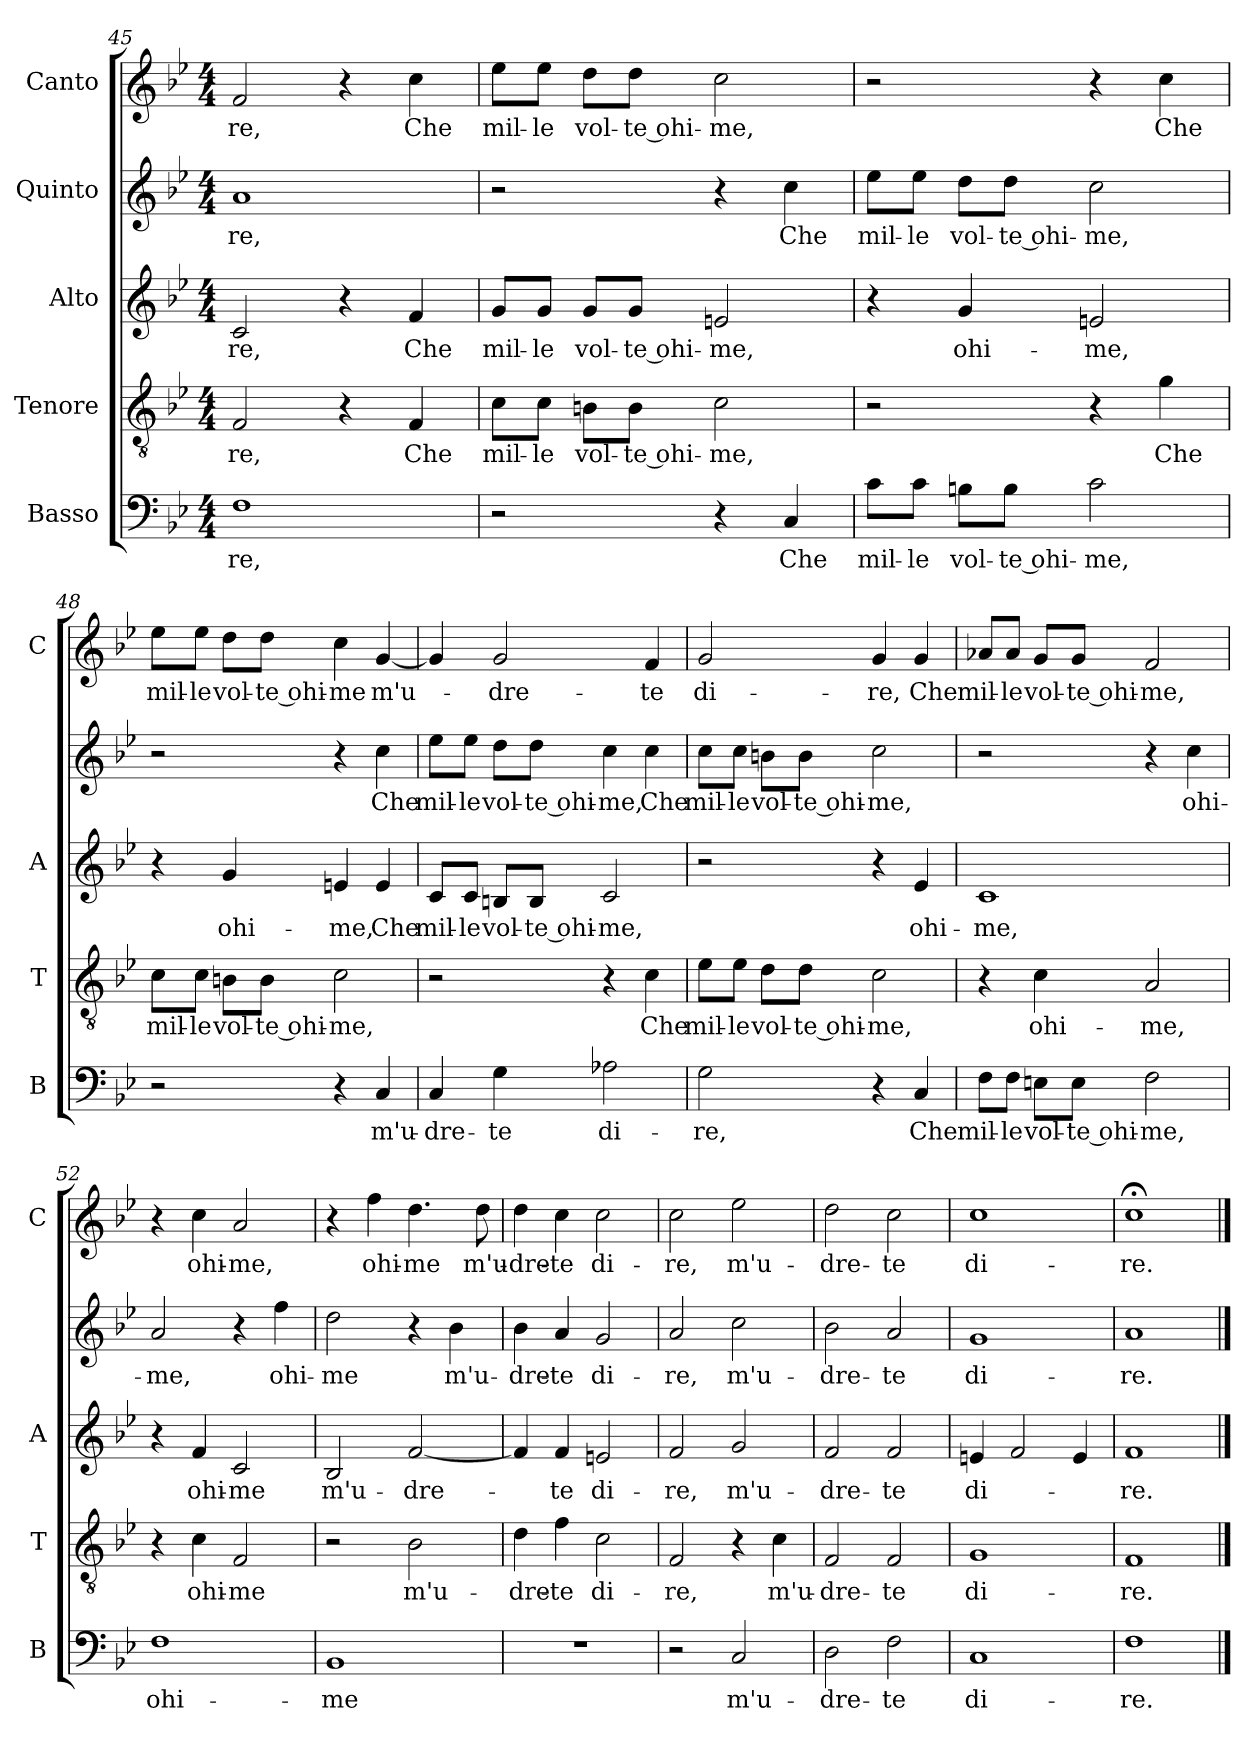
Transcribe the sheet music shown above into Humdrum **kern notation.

**kern	**text	**kern	**text	**kern	**text	**kern	**text	**kern	**text
*part5	*part5	*part4	*part4	*part3	*part3	*part2	*part2	*part1	*part1
*staff5	*staff5	*staff4	*staff4	*staff3	*staff3	*staff2	*staff2	*staff1	*staff1
*I"Basso	*	*I"Tenore	*	*I"Alto	*	*I"Quinto	*	*I"Canto	*
*I'B	*	*I'T	*	*I'A	*	*	*	*I'C	*
*clefF4	*	*clefGv2	*	*clefG2	*	*clefG2	*	*clefG2	*
*k[b-e-]	*	*k[b-e-]	*	*k[b-e-]	*	*k[b-e-]	*	*k[b-e-]	*
*B-:	*	*B-:	*	*B-:	*	*B-:	*	*B-:	*
*M4/4	*	*M4/4	*	*M4/4	*	*M4/4	*	*M4/4	*
=45	=45	=45	=45	=45	=45	=45	=45	=45	=45
!	!LO:LY:b	!	!LO:LY:b	!	!LO:LY:b	!	!LO:LY:b	!	!LO:LY:b
1F	-re,	2F/	-re,	2c/	-re,	1a	-re,	2f/	-re,
.	.	4r	.	4r	.	.	.	4r	.
!	!	!	!LO:LY:b	!	!LO:LY:b	!	!	!	!LO:LY:b
.	.	4F/	Che	4f/	Che	.	.	4cc\	Che
=46	=46	=46	=46	=46	=46	=46	=46	=46	=46
!	!	!	!LO:LY:b	!	!LO:LY:b	!	!	!	!LO:LY:b
2r	.	8c\L	mil-	8g/L	mil-	2r	.	8ee-\L	mil-
!	!	!	!LO:LY:b	!	!LO:LY:b	!	!	!	!LO:LY:b
.	.	8c\J	-le	8g/J	-le	.	.	8ee-\J	-le
!	!	!	!LO:LY:b	!	!LO:LY:b	!	!	!	!LO:LY:b
.	.	8Bn\L	vol-	8g/L	vol-	.	.	8dd\L	vol-
!	!	!	!LO:LY:b	!	!LO:LY:b	!	!	!	!LO:LY:b
.	.	8B\J	-te ohi-	8g/J	-te ohi-	.	.	8dd\J	-te ohi-
!	!	!	!LO:LY:b	!	!LO:LY:b	!	!	!	!LO:LY:b
4r	.	2c\	-me,	2en/	-me,	4r	.	2cc\	-me,
!	!LO:LY:b	!	!	!	!	!	!LO:LY:b	!	!
4C/	Che	.	.	.	.	4cc\	Che	.	.
=47	=47	=47	=47	=47	=47	=47	=47	=47	=47
!	!LO:LY:b	!	!	!	!	!	!LO:LY:b	!	!
8c\L	mil-	2r	.	4r	.	8ee-\L	mil-	2r	.
!	!LO:LY:b	!	!	!	!	!	!LO:LY:b	!	!
8c\J	-le	.	.	.	.	8ee-\J	-le	.	.
!	!LO:LY:b	!	!	!	!LO:LY:b	!	!LO:LY:b	!	!
8Bn\L	vol-	.	.	4g/	ohi-	8dd\L	vol-	.	.
!	!LO:LY:b	!	!	!	!	!	!LO:LY:b	!	!
8B\J	-te ohi-	.	.	.	.	8dd\J	-te ohi-	.	.
!	!LO:LY:b	!	!	!	!LO:LY:b	!	!LO:LY:b	!	!
2c\	-me,	4r	.	2en/	-me,	2cc\	-me,	4r	.
!	!	!	!LO:LY:b	!	!	!	!	!	!LO:LY:b
.	.	4g\	Che	.	.	.	.	4cc\	Che
!!LO:LB:g=z
=48	=48	=48	=48	=48	=48	=48	=48	=48	=48
!	!	!	!LO:LY:b	!	!	!	!	!	!LO:LY:b
2r	.	8c\L	mil-	4r	.	2r	.	8ee-\L	mil-
!	!	!	!LO:LY:b	!	!	!	!	!	!LO:LY:b
.	.	8c\J	-le	.	.	.	.	8ee-\J	-le
!	!	!	!LO:LY:b	!	!LO:LY:b	!	!	!	!LO:LY:b
.	.	8Bn\L	vol-	4g/	ohi-	.	.	8dd\L	vol-
!	!	!	!LO:LY:b	!	!	!	!	!	!LO:LY:b
.	.	8B\J	-te ohi-	.	.	.	.	8dd\J	-te ohi-
!	!	!	!LO:LY:b	!	!LO:LY:b	!	!	!	!LO:LY:b
4r	.	2c\	-me,	4en/	-me,	4r	.	4cc\	-me
!	!LO:LY:b	!	!	!	!LO:LY:b	!	!LO:LY:b	!	!LO:LY:b
4C/	m'u-	.	.	4e/	Che	4cc\	Che	[4g/	m'u-
=49	=49	=49	=49	=49	=49	=49	=49	=49	=49
!	!LO:LY:b	!	!	!	!LO:LY:b	!	!LO:LY:b	!	!
4C/	-dre-	2r	.	8c/L	mil-	8ee-\L	mil-	4g/]	.
!	!	!	!	!	!LO:LY:b	!	!LO:LY:b	!	!
.	.	.	.	8c/J	-le	8ee-\J	-le	.	.
!	!LO:LY:b	!	!	!	!LO:LY:b	!	!LO:LY:b	!	!LO:LY:b
4G\	-te	.	.	8Bn/L	vol-	8dd\L	vol-	2g/	-dre-
!	!	!	!	!	!LO:LY:b	!	!LO:LY:b	!	!
.	.	.	.	8B/J	-te ohi-	8dd\J	-te ohi-	.	.
!	!LO:LY:b	!	!	!	!LO:LY:b	!	!LO:LY:b	!	!
2A-X\	di-	4r	.	2c/	-me,	4cc\	-me,	.	.
!	!	!	!LO:LY:b	!	!	!	!LO:LY:b	!	!LO:LY:b
.	.	4c\	Che	.	.	4cc\	Che	4f/	-te
=50	=50	=50	=50	=50	=50	=50	=50	=50	=50
!	!LO:LY:b	!	!LO:LY:b	!	!	!	!LO:LY:b	!	!LO:LY:b
2G\	-re,	8e-\L	mil-	2r	.	8cc\L	mil-	2g/	di-
!	!	!	!LO:LY:b	!	!	!	!LO:LY:b	!	!
.	.	8e-\J	-le	.	.	8cc\J	-le	.	.
!	!	!	!LO:LY:b	!	!	!	!LO:LY:b	!	!
.	.	8d\L	vol-	.	.	8bn\L	vol-	.	.
!	!	!	!LO:LY:b	!	!	!	!LO:LY:b	!	!
.	.	8d\J	-te ohi-	.	.	8b\J	-te ohi-	.	.
!	!	!	!LO:LY:b	!	!	!	!LO:LY:b	!	!LO:LY:b
4r	.	2c\	-me,	4r	.	2cc\	-me,	4g/	-re,
!	!LO:LY:b	!	!	!	!LO:LY:b	!	!	!	!LO:LY:b
4C/	Che	.	.	4e-/	ohi-	.	.	4g/	Che
=51	=51	=51	=51	=51	=51	=51	=51	=51	=51
!	!LO:LY:b	!	!	!	!LO:LY:b	!	!	!	!LO:LY:b
8F\L	mil-	4r	.	1c	-me,	2r	.	8a-X/L	mil-
!	!LO:LY:b	!	!	!	!	!	!	!	!LO:LY:b
8F\J	-le	.	.	.	.	.	.	8a-/J	-le
!	!LO:LY:b	!	!LO:LY:b	!	!	!	!	!	!LO:LY:b
8En\L	vol-	4c\	ohi-	.	.	.	.	8g/L	vol-
!	!LO:LY:b	!	!	!	!	!	!	!	!LO:LY:b
8E\J	-te ohi-	.	.	.	.	.	.	8g/J	-te ohi-
!	!LO:LY:b	!	!LO:LY:b	!	!	!	!	!	!LO:LY:b
2F\	-me,	2A/	-me,	.	.	4r	.	2f/	-me,
!	!	!	!	!	!	!	!LO:LY:b	!	!
.	.	.	.	.	.	4cc\	ohi-	.	.
=52	=52	=52	=52	=52	=52	=52	=52	=52	=52
!	!LO:LY:b	!	!	!	!	!	!LO:LY:b	!	!
1F	ohi-	4r	.	4r	.	2a/	-me,	4r	.
!	!	!	!LO:LY:b	!	!LO:LY:b	!	!	!	!LO:LY:b
.	.	4c\	ohi-	4f/	ohi-	.	.	4cc\	ohi-
!	!	!	!LO:LY:b	!	!LO:LY:b	!	!	!	!LO:LY:b
.	.	2F/	-me	2c/	-me	4r	.	2a/	-me,
!	!	!	!	!	!	!	!LO:LY:b	!	!
.	.	.	.	.	.	4ff\	ohi-	.	.
!!LO:LB:g=z
=53	=53	=53	=53	=53	=53	=53	=53	=53	=53
!	!LO:LY:b	!	!	!	!LO:LY:b	!	!LO:LY:b	!	!
1BB-	-me	2r	.	2B-/	m'u-	2dd\	-me	4r	.
!	!	!	!	!	!	!	!	!	!LO:LY:b
.	.	.	.	.	.	.	.	4ff\	ohi-
!	!	!	!LO:LY:b	!	!LO:LY:b	!	!	!	!LO:LY:b
.	.	2B-\	m'u-	[2f/	-dre-	4r	.	4.dd\	-me
!	!	!	!	!	!	!	!LO:LY:b	!	!
.	.	.	.	.	.	4b-\	m'u-	.	.
!	!	!	!	!	!	!	!	!	!LO:LY:b
.	.	.	.	.	.	.	.	8dd\	m'u-
=54	=54	=54	=54	=54	=54	=54	=54	=54	=54
!	!	!	!LO:LY:b	!	!	!	!LO:LY:b	!	!LO:LY:b
1r	.	4d\	-dre-	4f/]	.	4b-\	-dre-	4dd\	-dre-
!	!	!	!LO:LY:b	!	!LO:LY:b	!	!LO:LY:b	!	!LO:LY:b
.	.	4f\	-te	4f/	-te	4a/	-te	4cc\	-te
!	!	!	!LO:LY:b	!	!LO:LY:b	!	!LO:LY:b	!	!LO:LY:b
.	.	2c\	di-	2en/	di-	2g/	di-	2cc\	di-
=55	=55	=55	=55	=55	=55	=55	=55	=55	=55
!	!	!	!LO:LY:b	!	!LO:LY:b	!	!LO:LY:b	!	!LO:LY:b
2r	.	2F/	-re,	2f/	-re,	2a/	-re,	2cc\	-re,
!	!LO:LY:b	!	!	!	!LO:LY:b	!	!LO:LY:b	!	!LO:LY:b
2C/	m'u-	4r	.	2g/	m'u-	2cc\	m'u-	2ee-\	m'u-
!	!	!	!LO:LY:b	!	!	!	!	!	!
.	.	4c\	m'u-	.	.	.	.	.	.
=56	=56	=56	=56	=56	=56	=56	=56	=56	=56
!	!LO:LY:b	!	!LO:LY:b	!	!LO:LY:b	!	!LO:LY:b	!	!LO:LY:b
2D\	-dre-	2F/	-dre-	2f/	-dre-	2b-\	-dre-	2dd\	-dre-
!	!LO:LY:b	!	!LO:LY:b	!	!LO:LY:b	!	!LO:LY:b	!	!LO:LY:b
2F\	-te	2F/	-te	2f/	-te	2a/	-te	2cc\	-te
=57	=57	=57	=57	=57	=57	=57	=57	=57	=57
!	!LO:LY:b	!	!LO:LY:b	!	!LO:LY:b	!	!LO:LY:b	!	!LO:LY:b
1C	di-	1G	di-	4en/	di-	1g	di-	1cc	di-
.	.	.	.	2f/	.	.	.	.	.
.	.	.	.	4e/	.	.	.	.	.
=58	=58	=58	=58	=58	=58	=58	=58	=58	=58
!	!LO:LY:b	!	!LO:LY:b	!	!LO:LY:b	!	!LO:LY:b	!	!LO:LY:b
1F	-re.	1F	-re.	1f	-re.	1a	-re.	1cc;<	-re.
==	==	==	==	==	==	==	==	==	==
*-	*-	*-	*-	*-	*-	*-	*-	*-	*-
